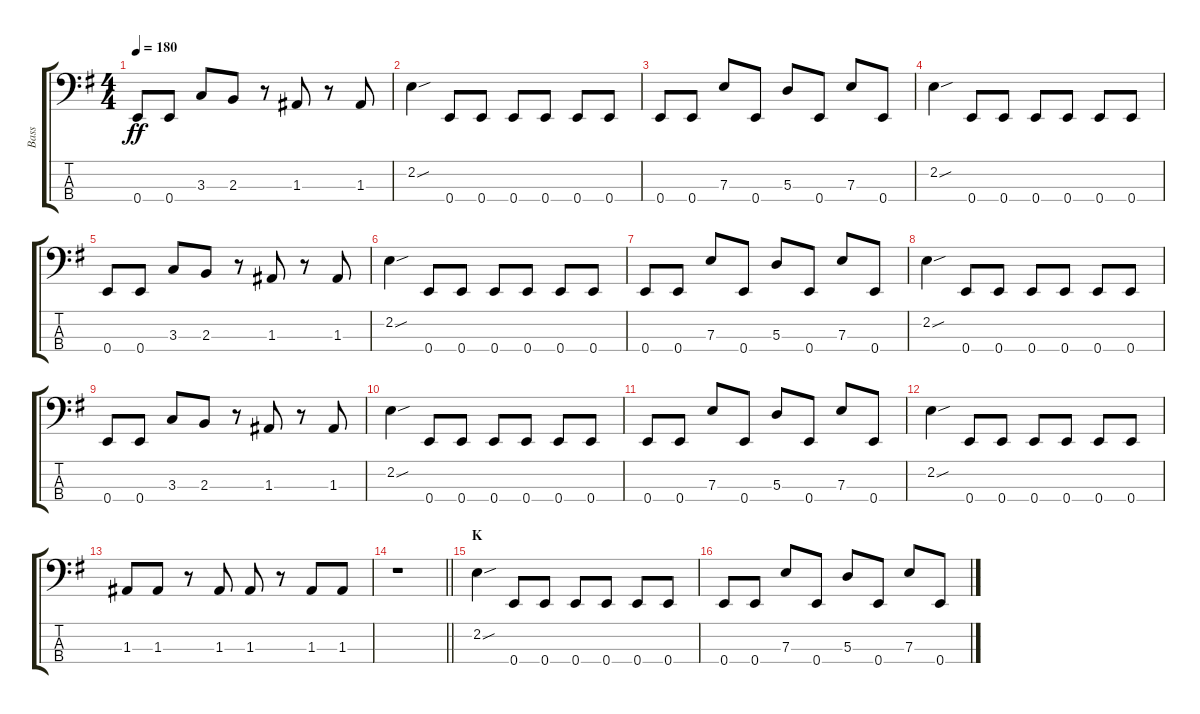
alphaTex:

\track ("Bass" "Bass") {instrument electricbasspick}
\staff {score tabs}
\tuning (G2 D2 A1 E1) {hide}
\ts (4 4)
\tempo 180
\clef f4
\ks g
0.4.8{dy ff} 0.4.8 3.3.8 2.3.8 r.8 1.3.8 r.8 1.3.8 |
2.2{sou}.4 0.4.8 0.4.8 0.4.8 0.4.8 0.4.8 0.4.8 |
0.4.8 0.4.8 7.3.8 0.4.8 5.3.8 0.4.8 7.3.8 0.4.8 |
2.2{sou}.4 0.4.8 0.4.8 0.4.8 0.4.8 0.4.8 0.4.8 |
0.4.8 0.4.8 3.3.8 2.3.8 r.8 1.3.8 r.8 1.3.8 |
2.2{sou}.4 0.4.8 0.4.8 0.4.8 0.4.8 0.4.8 0.4.8 |
0.4.8 0.4.8 7.3.8 0.4.8 5.3.8 0.4.8 7.3.8 0.4.8 |
2.2{sou}.4 0.4.8 0.4.8 0.4.8 0.4.8 0.4.8 0.4.8 |
0.4.8 0.4.8 3.3.8 2.3.8 r.8 1.3.8 r.8 1.3.8 |
2.2{sou}.4 0.4.8 0.4.8 0.4.8 0.4.8 0.4.8 0.4.8 |
0.4.8 0.4.8 7.3.8 0.4.8 5.3.8 0.4.8 7.3.8 0.4.8 |
2.2{sou}.4 0.4.8 0.4.8 0.4.8 0.4.8 0.4.8 0.4.8 |
1.3.8 1.3.8 r.8 1.3.8 1.3.8 r.8 1.3.8 1.3.8 |
\barLineRight lightlight
r.1 |
\section ("" "K")
2.2{sou}.4 0.4.8 0.4.8 0.4.8 0.4.8 0.4.8 0.4.8 |
0.4.8 0.4.8 7.3.8 0.4.8 5.3.8 0.4.8 7.3.8 0.4.8
